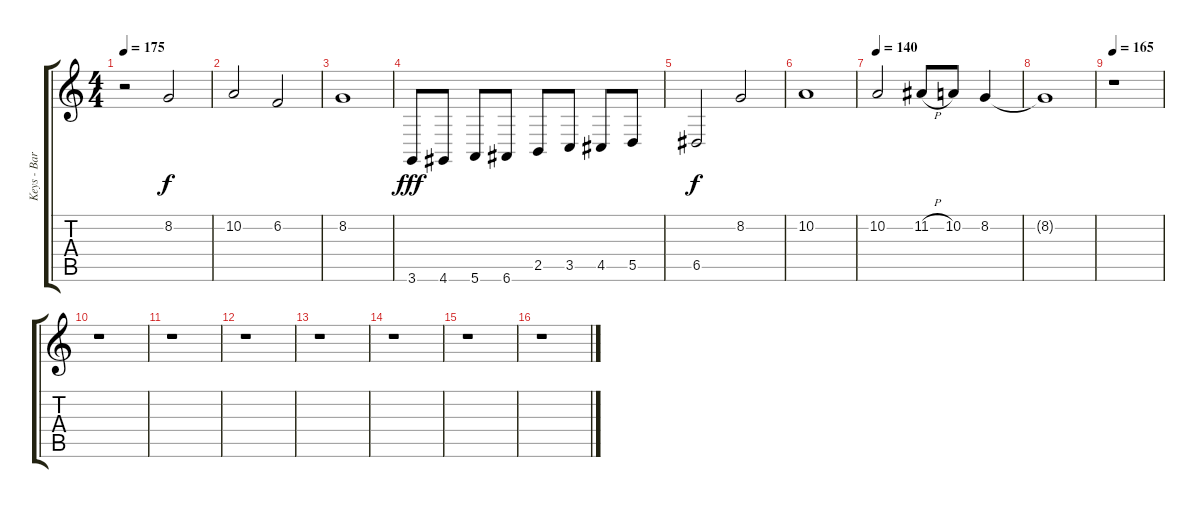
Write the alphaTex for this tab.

\track ("Keys - Bardens" "Keys - Bar") {instrument recorder}
\staff {score tabs}
\tuning (E4 B3 G3 D3 A2 E2) {hide}
\ts (4 4)
\tempo 175
\clef g2
\ks c
r.2{dy f} 8.2.2{volume 10 instrument contrabass} |
10.2.2 6.2.2 |
8.2.1 |
3.6.8{dy fff volume 16 instrument drawbarorgan} 4.6.8 5.6.8 6.6.8 2.5.8 3.5.8 4.5.8 5.5.8 |
6.5.2{dy f} 8.2.2{volume 10 instrument contrabass} |
10.2.1 |
\tempo 140
10.2.2 11.2{h}.8 10.2.8 8.2.4 |
8.2{t}.1 |
\tempo 165
r.1 |
r.1 |
r.1 |
r.1 |
r.1 |
r.1 |
r.1 |
r.1
